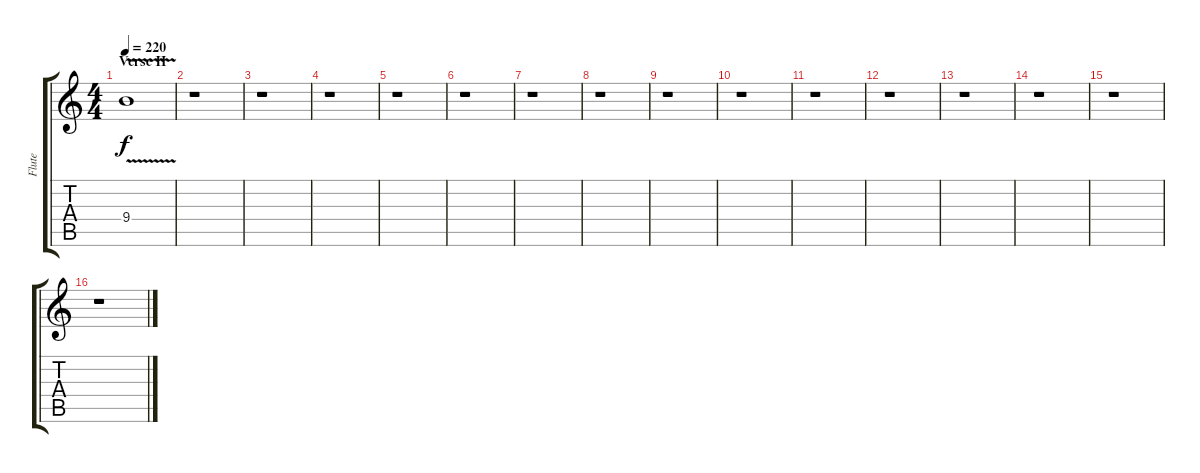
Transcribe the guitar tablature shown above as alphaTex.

\track ("Flute" "Flute") {instrument flute}
\staff {score tabs}
\tuning (E5 B4 G4 D4 A3 E3) {hide}
\ts (4 4)
\section ("" "Verse II")
\tempo 220
\clef g2
\ks c
9.4{v}.1{dy f} |
r.1 |
r.1 |
r.1 |
r.1 |
r.1 |
r.1 |
r.1 |
r.1 |
r.1 |
r.1 |
r.1 |
r.1 |
r.1 |
r.1 |
r.1
